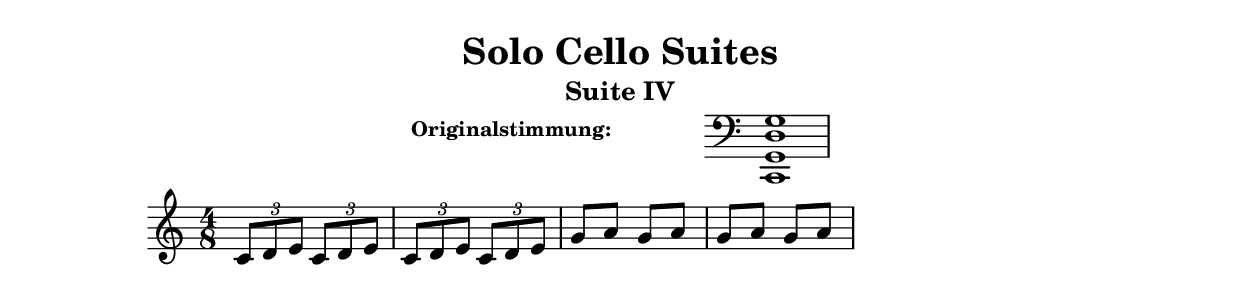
\header {
    texidoc = "Use \\score block as markup command."
}

\version "2.6.0"

tuning = \markup {
    \score {
	\new Staff \with {
	    \remove Time_signature_engraver
	} {
	    \clef bass  <c, g, d g>1
	}
	\layout { raggedright = ##t }
    }
}


\header {
    title = "Solo Cello Suites"
    subtitle = "Suite IV"
    subsubtitle = \markup { "Originalstimmung:" \tuning }
}

\relative {
    \time 4/8
    \times 2/3 { c'8 d e } \times 2/3 {c d e}
    \times 2/3 { c8 d e } \times 2/3 {c d e}
    g8 a8 g8 a 
    g8 a8 g8 a 
}

